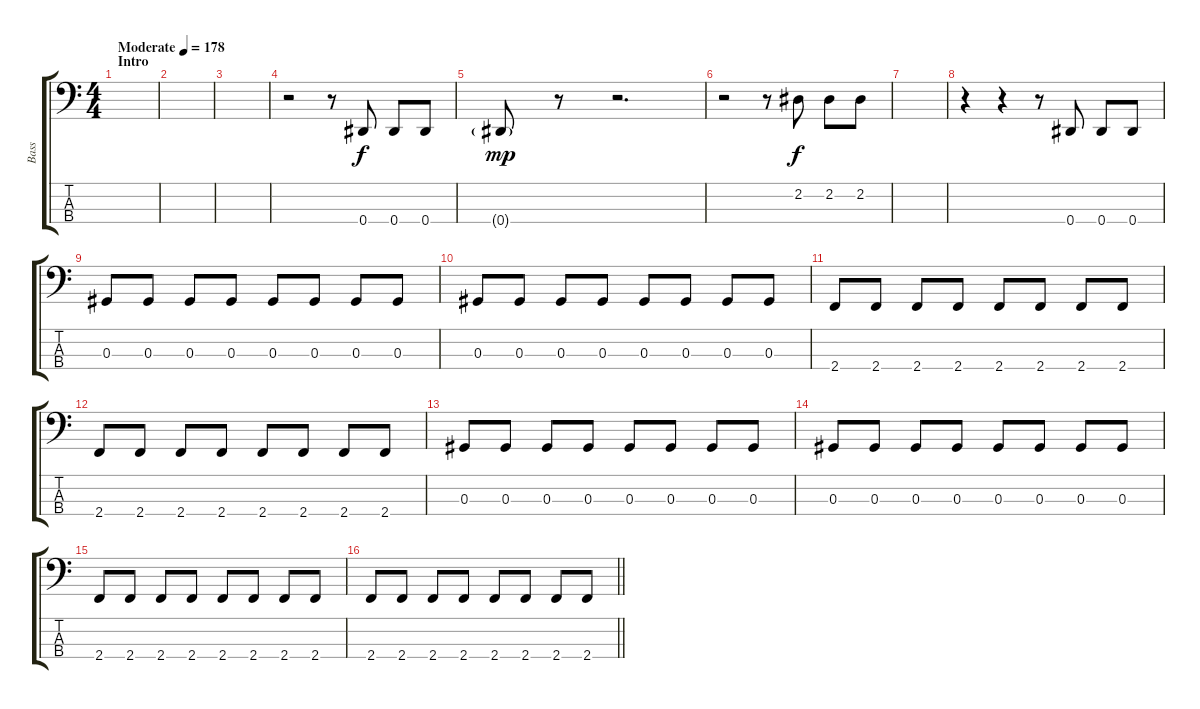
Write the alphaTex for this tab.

\track ("Bass" "Bass") {instrument electricbasspick}
\staff {score tabs}
\tuning (Gb2 Db2 Ab1 Eb1) {hide}
\ts (4 4)
\section ("" "Intro")
\tempo (178 "Moderate")
\clef f4
\ks c
|
|
|
r.2 r.8 0.4.8 0.4.8 0.4.8 |
0.4{g}.8{dy mp} r.8 r.2{d} |
r.2 r.8 2.2.8{dy f} 2.2.8 2.2.8 |
|
r.4 r.4 r.8 0.4.8 0.4.8 0.4.8 |
0.3.8 0.3.8 0.3.8 0.3.8 0.3.8 0.3.8 0.3.8 0.3.8 |
0.3.8 0.3.8 0.3.8 0.3.8 0.3.8 0.3.8 0.3.8 0.3.8 |
2.4.8 2.4.8 2.4.8 2.4.8 2.4.8 2.4.8 2.4.8 2.4.8 |
2.4.8 2.4.8 2.4.8 2.4.8 2.4.8 2.4.8 2.4.8 2.4.8 |
0.3.8 0.3.8 0.3.8 0.3.8 0.3.8 0.3.8 0.3.8 0.3.8 |
0.3.8 0.3.8 0.3.8 0.3.8 0.3.8 0.3.8 0.3.8 0.3.8 |
2.4.8 2.4.8 2.4.8 2.4.8 2.4.8 2.4.8 2.4.8 2.4.8 |
\barLineRight lightlight
2.4.8 2.4.8 2.4.8 2.4.8 2.4.8 2.4.8 2.4.8 2.4.8
